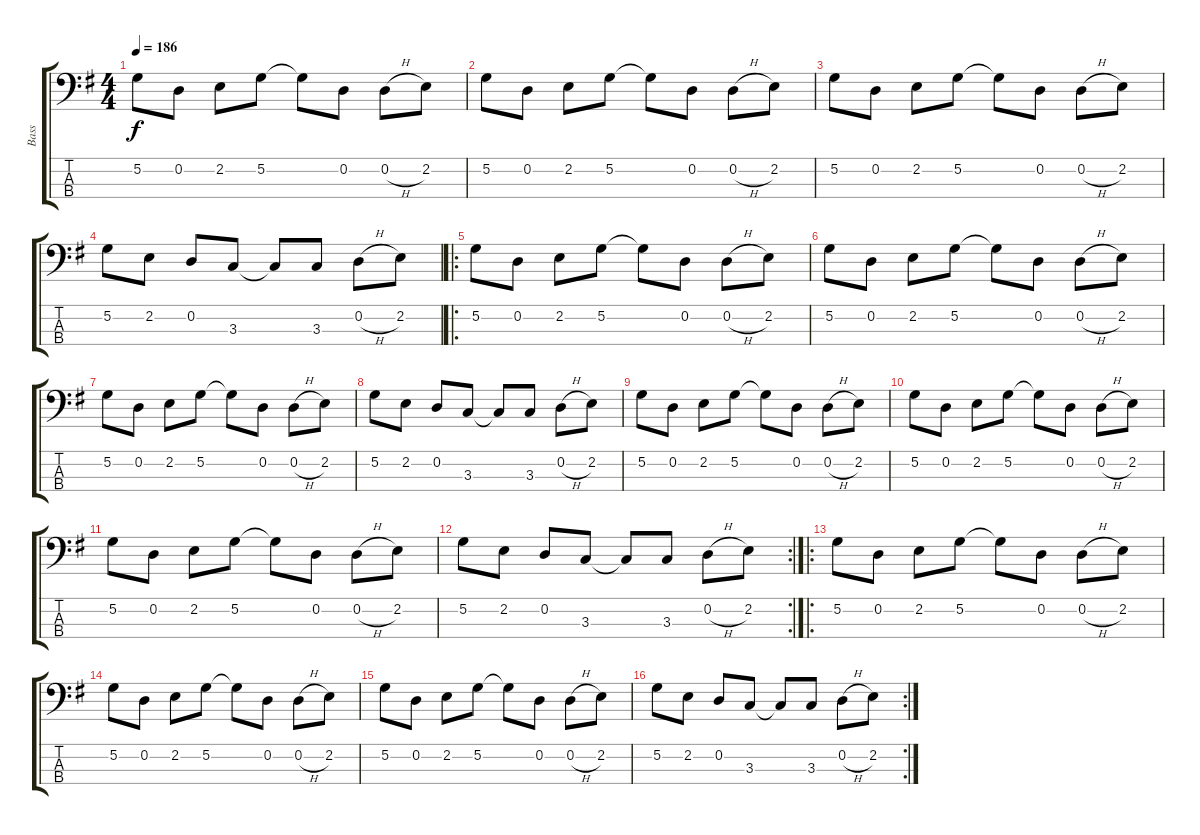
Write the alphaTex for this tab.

\track ("Bass" "Bass") {instrument electricbassfinger}
\staff {score tabs}
\tuning (G2 D2 A1 E1) {hide}
\ts (4 4)
\tempo 186
\clef f4
\ks g
5.2.8{dy f} 0.2.8 2.2.8 5.2.8 5.2{t}.8 0.2.8 0.2{h}.8 2.2.8 |
5.2.8 0.2.8 2.2.8 5.2.8 5.2{t}.8 0.2.8 0.2{h}.8 2.2.8 |
5.2.8 0.2.8 2.2.8 5.2.8 5.2{t}.8 0.2.8 0.2{h}.8 2.2.8 |
5.2.8 2.2.8 0.2.8 3.3.8 3.3{t}.8 3.3.8 0.2{h}.8 2.2.8 |
\ro
5.2.8 0.2.8 2.2.8 5.2.8 5.2{t}.8 0.2.8 0.2{h}.8 2.2.8 |
5.2.8 0.2.8 2.2.8 5.2.8 5.2{t}.8 0.2.8 0.2{h}.8 2.2.8 |
5.2.8 0.2.8 2.2.8 5.2.8 5.2{t}.8 0.2.8 0.2{h}.8 2.2.8 |
5.2.8 2.2.8 0.2.8 3.3.8 3.3{t}.8 3.3.8 0.2{h}.8 2.2.8 |
5.2.8 0.2.8 2.2.8 5.2.8 5.2{t}.8 0.2.8 0.2{h}.8 2.2.8 |
5.2.8 0.2.8 2.2.8 5.2.8 5.2{t}.8 0.2.8 0.2{h}.8 2.2.8 |
5.2.8 0.2.8 2.2.8 5.2.8 5.2{t}.8 0.2.8 0.2{h}.8 2.2.8 |
\rc 2
5.2.8 2.2.8 0.2.8 3.3.8 3.3{t}.8 3.3.8 0.2{h}.8 2.2.8 |
\ro
5.2.8 0.2.8 2.2.8 5.2.8 5.2{t}.8 0.2.8 0.2{h}.8 2.2.8 |
5.2.8 0.2.8 2.2.8 5.2.8 5.2{t}.8 0.2.8 0.2{h}.8 2.2.8 |
5.2.8 0.2.8 2.2.8 5.2.8 5.2{t}.8 0.2.8 0.2{h}.8 2.2.8 |
\rc 2
5.2.8 2.2.8 0.2.8 3.3.8 3.3{t}.8 3.3.8 0.2{h}.8 2.2.8
